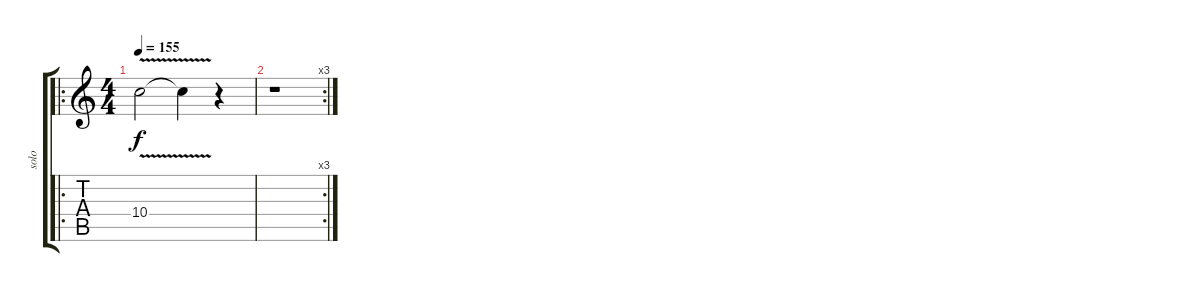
\track ("solo" "solo") {instrument distortionguitar}
\staff {score tabs}
\tuning (E4 B3 G3 D3 A2 E2) {hide}
\ro
\ts (4 4)
\tempo 155
\clef g2
\ks c
10.4{v}.2{dy f} 10.4{t}.4 r.4 |
\rc 3
r.1
